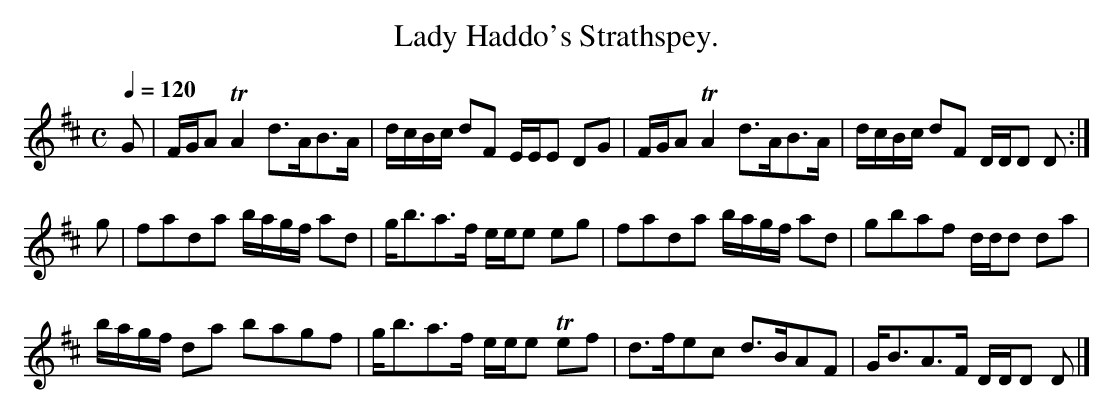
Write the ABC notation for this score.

X:1
T:Lady Haddo's Strathspey.
M:C
L:1/8
Q:1/4=120
K:D
G|F/G/A   TA2 d>AB>A|d/c/B/c/ dF  E/E/E  DG|F/G/A TA2 d>AB>A|d/c/B/c/ dF  D/D/D D:|
g|fada b/a/g/f/ ad |g<ba>f e/e/e  eg|fada b/a/g/f/ ad |gbaf  d/d/d da|
  b/a/g/f/ da bagf |g<ba>f e/e/e Tef|d>fec d>BAF |G<BA>F D/D/D D|]
